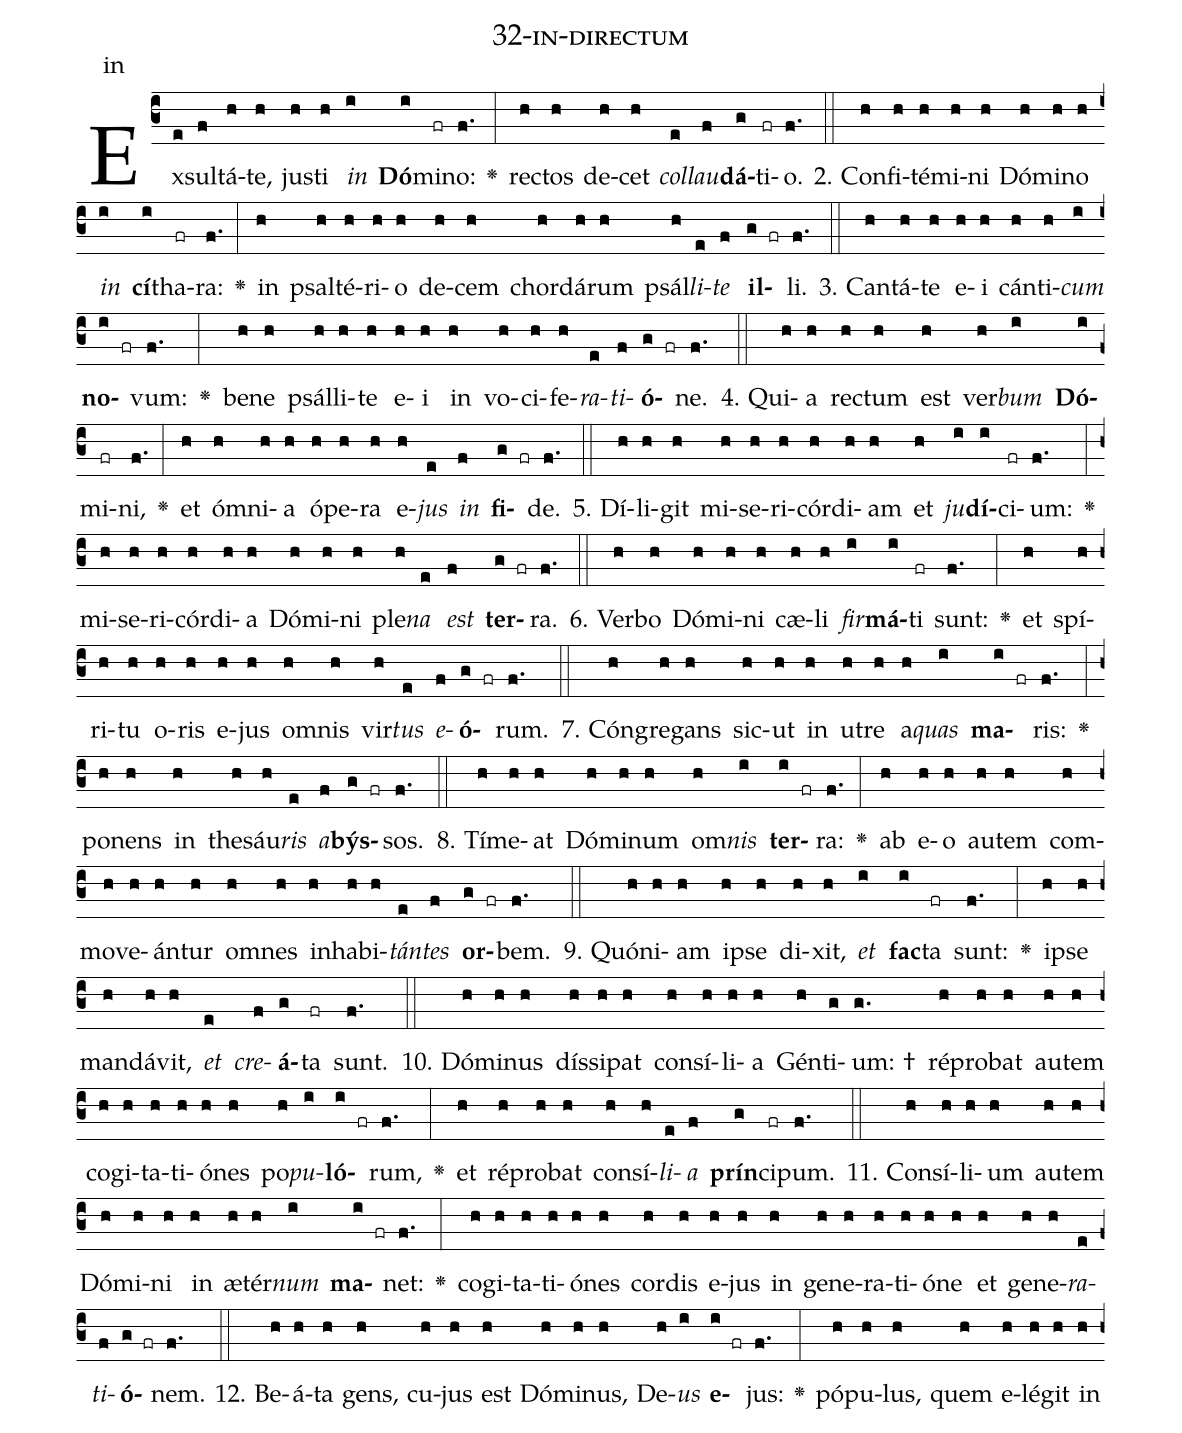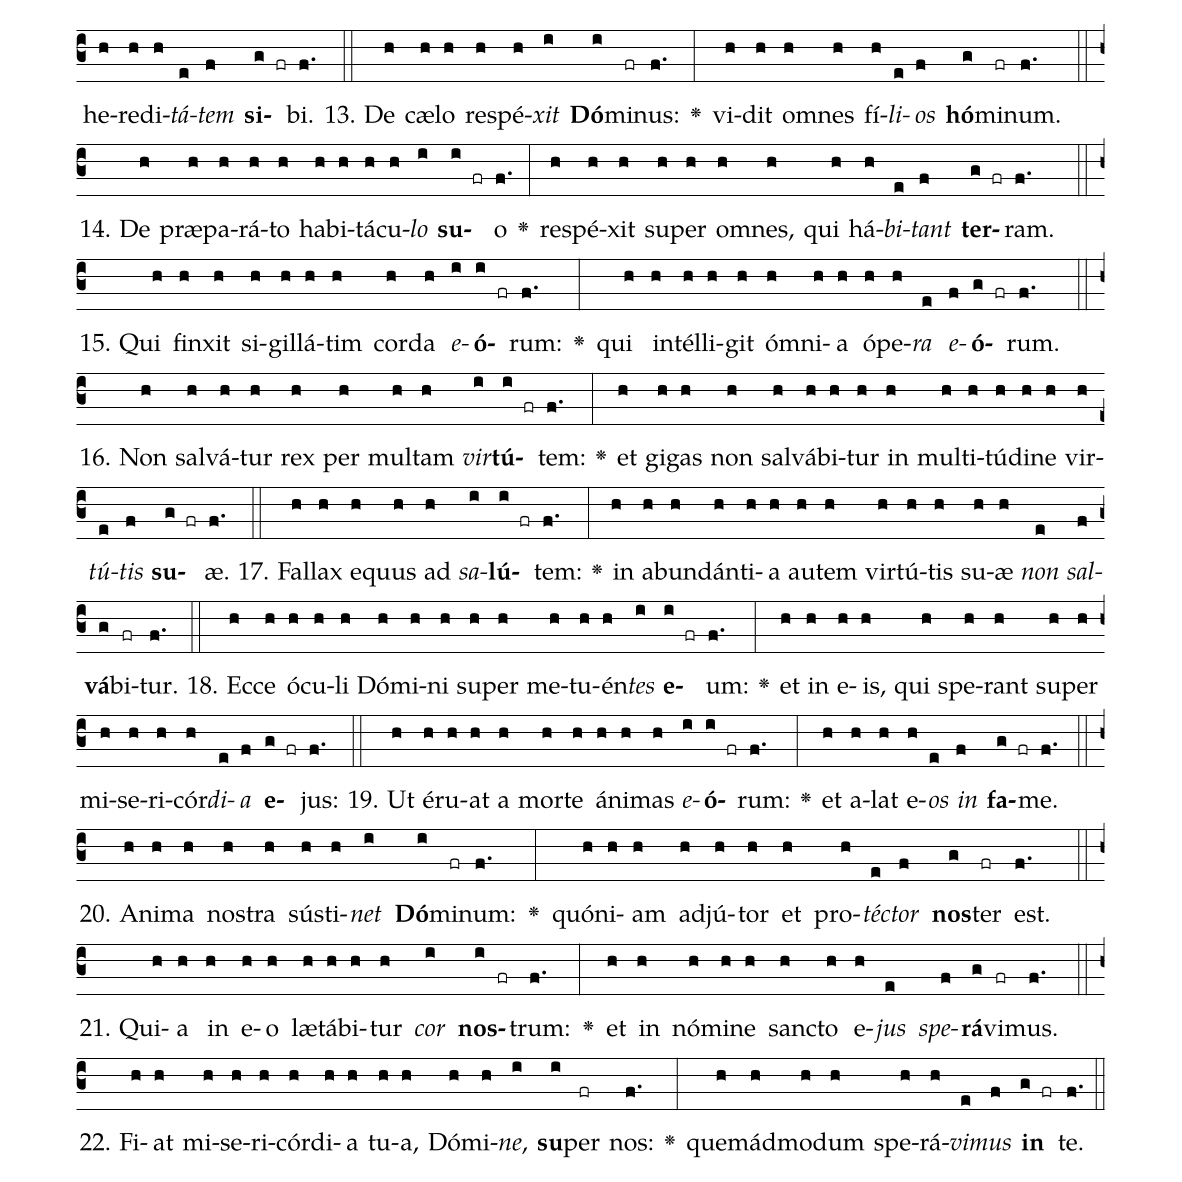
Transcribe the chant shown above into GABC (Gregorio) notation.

name: 32-in-directum;
annotation: in;
%%
(c3)Ex(e)sul(f)tá(h)te,(h) jus(h)ti(h) <i>in</i>(i) <b>Dó</b>(i)mi(fr)no:(f.) <v>\greheightstar</v>(:) rec(h)tos(h) de(h)cet(h) <i>col</i>(e)<i>lau</i>(f)<b>dá</b>(g)ti(fr)o.(f.) (::)
2. Con(h)fi(h)té(h)mi(h)ni(h) Dó(h)mi(h)no(h) <i>in</i>(i) <b>cí</b>(i)tha(fr)ra:(f.) <v>\greheightstar</v>(:) in(h) psal(h)té(h)ri(h)o(h) de(h)cem(h) chor(h)dá(h)rum(h) psál(h)<i>li</i>(e)<i>te</i>(f) <b>il</b>(g fr)li.(f.) (::)
3. Can(h)tá(h)te(h) e(h)i(h) cán(h)ti(h)<i>cum</i>(i) <b>no</b>(i fr)vum:(f.) <v>\greheightstar</v>(:) be(h)ne(h) psál(h)li(h)te(h) e(h)i(h) in(h) vo(h)ci(h)fe(h)<i>ra</i>(e)<i>ti</i>(f)<b>ó</b>(g fr)ne.(f.) (::)
4. Qui(h)a(h) rec(h)tum(h) est(h) ver(h)<i>bum</i>(i) <b>Dó</b>(i)mi(fr)ni,(f.) <v>\greheightstar</v>(:) et(h) óm(h)ni(h)a(h) ó(h)pe(h)ra(h) e(h)<i>jus</i>(e) <i>in</i>(f) <b>fi</b>(g fr)de.(f.) (::)
5. Dí(h)li(h)git(h) mi(h)se(h)ri(h)cór(h)di(h)am(h) et(h) <i>ju</i>(i)<b>dí</b>(i)ci(fr)um:(f.) <v>\greheightstar</v>(:) mi(h)se(h)ri(h)cór(h)di(h)a(h) Dó(h)mi(h)ni(h) ple(h)<i>na</i>(e) <i>est</i>(f) <b>ter</b>(g fr)ra.(f.) (::)
6. Ver(h)bo(h) Dó(h)mi(h)ni(h) cæ(h)li(h) <i>fir</i>(i)<b>má</b>(i)ti(fr) sunt:(f.) <v>\greheightstar</v>(:) et(h) spí(h)ri(h)tu(h) o(h)ris(h) e(h)jus(h) om(h)nis(h) vir(h)<i>tus</i>(e) <i>e</i>(f)<b>ó</b>(g fr)rum.(f.) (::)
7. Cón(h)gre(h)gans(h) sic(h)ut(h) in(h) u(h)tre(h) a(h)<i>quas</i>(i) <b>ma</b>(i fr)ris:(f.) <v>\greheightstar</v>(:) po(h)nens(h) in(h) the(h)sáu(h)<i>ris</i>(e) <i>a</i>(f)<b>býs</b>(g fr)sos.(f.) (::)
8. Tí(h)me(h)at(h) Dó(h)mi(h)num(h) om(h)<i>nis</i>(i) <b>ter</b>(i fr)ra:(f.) <v>\greheightstar</v>(:) ab(h) e(h)o(h) au(h)tem(h) com(h)mo(h)ve(h)án(h)tur(h) om(h)nes(h) in(h)ha(h)bi(h)<i>tán</i>(e)<i>tes</i>(f) <b>or</b>(g fr)bem.(f.) (::)
9. Quón(h)i(h)am(h) ip(h)se(h) di(h)xit,(h) <i>et</i>(i) <b>fac</b>(i)ta(fr) sunt:(f.) <v>\greheightstar</v>(:) ip(h)se(h) man(h)dá(h)vit,(h) <i>et</i>(e) <i>cre</i>(f)<b>á</b>(g)ta(fr) sunt.(f.) (::)
10. Dó(h)mi(h)nus(h) dís(h)si(h)pat(h) con(h)sí(h)li(h)a(h) Gén(h)ti(g)um: †(g.) ré(h)pro(h)bat(h) au(h)tem(h) co(h)gi(h)ta(h)ti(h)ó(h)nes(h) po(h)<i>pu</i>(i)<b>ló</b>(i fr)rum,(f.) <v>\greheightstar</v>(:) et(h) ré(h)pro(h)bat(h) con(h)sí(h)<i>li</i>(e)<i>a</i>(f) <b>prín</b>(g)ci(fr)pum.(f.) (::)
11. Con(h)sí(h)li(h)um(h) au(h)tem(h) Dó(h)mi(h)ni(h) in(h) æ(h)tér(h)<i>num</i>(i) <b>ma</b>(i fr)net:(f.) <v>\greheightstar</v>(:) co(h)gi(h)ta(h)ti(h)ó(h)nes(h) cor(h)dis(h) e(h)jus(h) in(h) ge(h)ne(h)ra(h)ti(h)ó(h)ne(h) et(h) ge(h)ne(h)<i>ra</i>(e)<i>ti</i>(f)<b>ó</b>(g fr)nem.(f.) (::)
12. Be(h)á(h)ta(h) gens,(h) cu(h)jus(h) est(h) Dó(h)mi(h)nus,(h) De(h)<i>us</i>(i) <b>e</b>(i fr)jus:(f.) <v>\greheightstar</v>(:) pó(h)pu(h)lus,(h) quem(h) e(h)lé(h)git(h) in(h) he(h)re(h)di(h)<i>tá</i>(e)<i>tem</i>(f) <b>si</b>(g fr)bi.(f.) (::)
13. De(h) cæ(h)lo(h) re(h)spé(h)<i>xit</i>(i) <b>Dó</b>(i)mi(fr)nus:(f.) <v>\greheightstar</v>(:) vi(h)dit(h) om(h)nes(h) fí(h)<i>li</i>(e)<i>os</i>(f) <b>hó</b>(g)mi(fr)num.(f.) (::)
14. De(h) præ(h)pa(h)rá(h)to(h) ha(h)bi(h)tá(h)cu(h)<i>lo</i>(i) <b>su</b>(i fr)o(f.) <v>\greheightstar</v>(:) re(h)spé(h)xit(h) su(h)per(h) om(h)nes,(h) qui(h) há(h)<i>bi</i>(e)<i>tant</i>(f) <b>ter</b>(g fr)ram.(f.) (::)
15. Qui(h) fin(h)xit(h) si(h)gil(h)lá(h)tim(h) cor(h)da(h) <i>e</i>(i)<b>ó</b>(i fr)rum:(f.) <v>\greheightstar</v>(:) qui(h) in(h)tél(h)li(h)git(h) óm(h)ni(h)a(h) ó(h)pe(h)<i>ra</i>(e) <i>e</i>(f)<b>ó</b>(g fr)rum.(f.) (::)
16. Non(h) sal(h)vá(h)tur(h) rex(h) per(h) mul(h)tam(h) <i>vir</i>(i)<b>tú</b>(i fr)tem:(f.) <v>\greheightstar</v>(:) et(h) gi(h)gas(h) non(h) sal(h)vá(h)bi(h)tur(h) in(h) mul(h)ti(h)tú(h)di(h)ne(h) vir(h)<i>tú</i>(e)<i>tis</i>(f) <b>su</b>(g fr)æ.(f.) (::)
17. Fal(h)lax(h) e(h)quus(h) ad(h) <i>sa</i>(i)<b>lú</b>(i fr)tem:(f.) <v>\greheightstar</v>(:) in(h) ab(h)un(h)dán(h)ti(h)a(h) au(h)tem(h) vir(h)tú(h)tis(h) su(h)æ(h) <i>non</i>(e) <i>sal</i>(f)<b>vá</b>(g)bi(fr)tur.(f.) (::)
18. Ec(h)ce(h) ó(h)cu(h)li(h) Dó(h)mi(h)ni(h) su(h)per(h) me(h)tu(h)én(h)<i>tes</i>(i) <b>e</b>(i fr)um:(f.) <v>\greheightstar</v>(:) et(h) in(h) e(h)is,(h) qui(h) spe(h)rant(h) su(h)per(h) mi(h)se(h)ri(h)cór(h)<i>di</i>(e)<i>a</i>(f) <b>e</b>(g fr)jus:(f.) (::)
19. Ut(h) é(h)ru(h)at(h) a(h) mor(h)te(h) á(h)ni(h)mas(h) <i>e</i>(i)<b>ó</b>(i fr)rum:(f.) <v>\greheightstar</v>(:) et(h) a(h)lat(h) e(h)<i>os</i>(e) <i>in</i>(f) <b>fa</b>(g fr)me.(f.) (::)
20. A(h)ni(h)ma(h) nos(h)tra(h) sús(h)ti(h)<i>net</i>(i) <b>Dó</b>(i)mi(fr)num:(f.) <v>\greheightstar</v>(:) quón(h)i(h)am(h) ad(h)jú(h)tor(h) et(h) pro(h)<i>téc</i>(e)<i>tor</i>(f) <b>nos</b>(g)ter(fr) est.(f.) (::)
21. Qui(h)a(h) in(h) e(h)o(h) læ(h)tá(h)bi(h)tur(h) <i>cor</i>(i) <b>nos</b>(i fr)trum:(f.) <v>\greheightstar</v>(:) et(h) in(h) nó(h)mi(h)ne(h) sanc(h)to(h) e(h)<i>jus</i>(e) <i>spe</i>(f)<b>rá</b>(g)vi(fr)mus.(f.) (::)
22. Fi(h)at(h) mi(h)se(h)ri(h)cór(h)di(h)a(h) tu(h)a,(h) Dó(h)mi(h)<i>ne</i>,(i) <b>su</b>(i)per(fr) nos:(f.) <v>\greheightstar</v>(:) quem(h)ád(h)mo(h)dum(h) spe(h)rá(h)<i>vi</i>(e)<i>mus</i>(f) <b>in</b>(g fr) te.(f.) (::)
